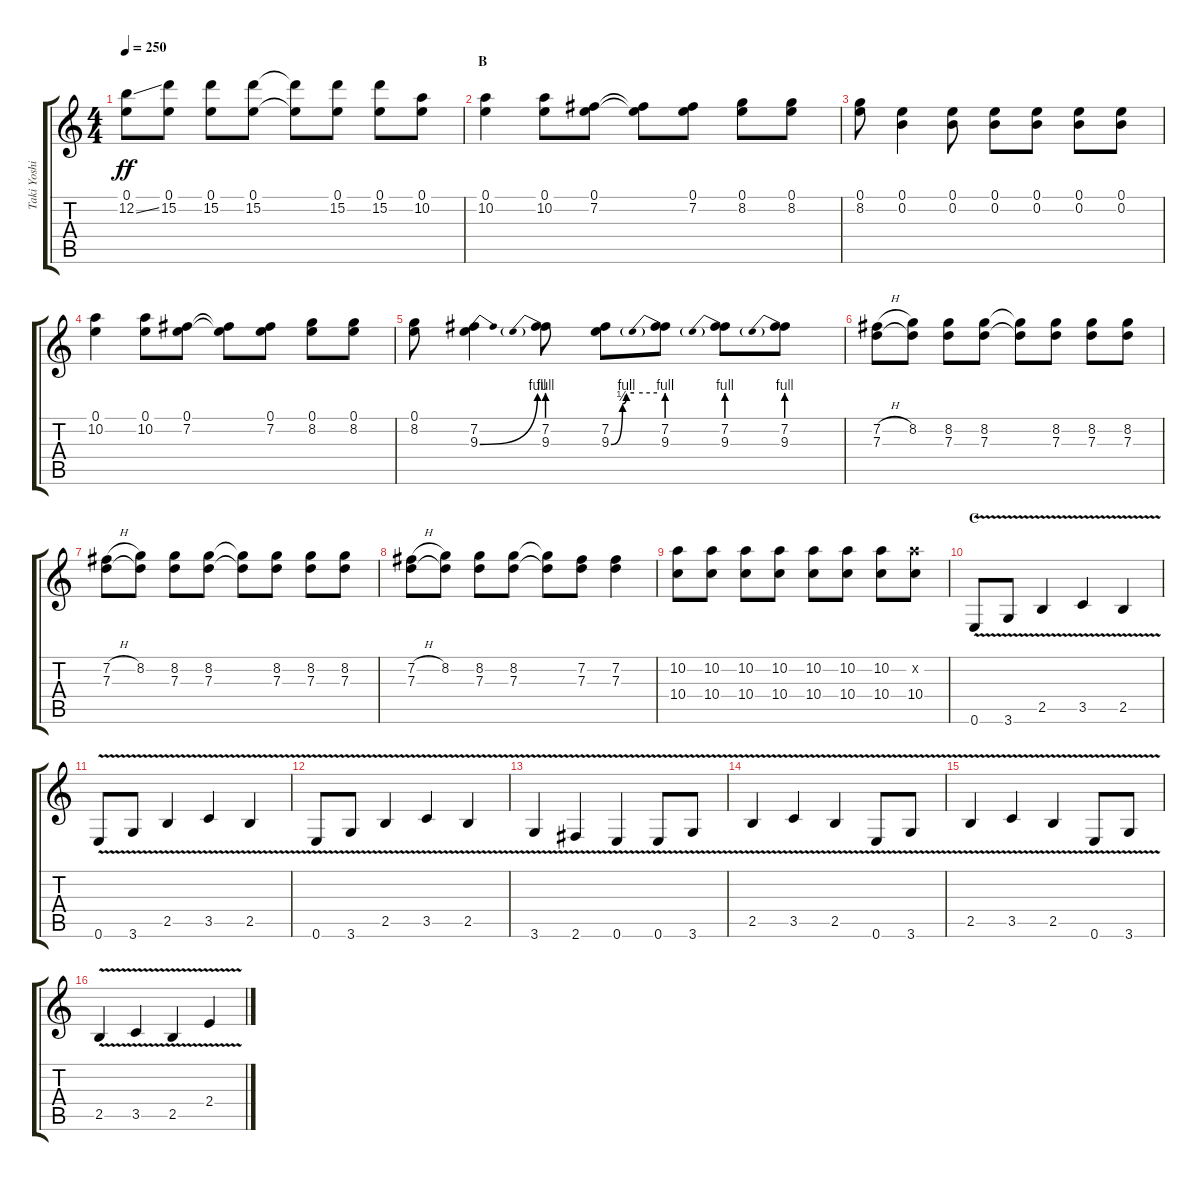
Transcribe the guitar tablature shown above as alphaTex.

\track ("Taki Yoshimitsu-E.GUITAR I" "Taki Yoshi") {instrument distortionguitar}
\staff {score tabs}
\tuning (E4 B3 G3 D3 A2 E2) {hide}
\ts (4 4)
\tempo 250
\clef g2
\ks c
(0.1 12.2{ss}).8{dy ff} (0.1 15.2).8 (0.1 15.2).8 (0.1 15.2).8 (0.1{t} 15.2{t}).8 (0.1 15.2).8 (0.1 15.2).8 (0.1 10.2).8 |
\section ("" "B")
(0.1 10.2).4 (0.1 10.2).8 (0.1 7.2).8 (0.1{t} 7.2{t}).8 (0.1 7.2).8 (0.1 8.2).8 (0.1 8.2).8 |
(0.1 8.2).8 (0.1 0.2).4 (0.1 0.2).8 (0.1 0.2).8 (0.1 0.2).8 (0.1 0.2).8 (0.1 0.2).8 |
(0.1 10.2).4 (0.1 10.2).8 (0.1 7.2).8 (0.1{t} 7.2{t}).8 (0.1 7.2).8 (0.1 8.2).8 (0.1 8.2).8 |
(0.1 8.2).8 (7.2 9.3{be (bend 0 0 60 4)}).4 (7.2 9.3{be (prebend 0 4 60 4)}).8 (7.2 9.3{be (custom 0 0 15 2 20 4 30 4 60 4)}).8 (7.2 9.3{be (prebend 0 4 60 4)}).8 (7.2 9.3{be (prebend 0 4 60 4)}).8 (7.2 9.3{be (prebend 0 4 60 4)}).8 |
(7.2{h} 7.3).8 (8.2 7.3{t}).8 (8.2 7.3).8 (8.2 7.3).8 (8.2{t} 7.3{t}).8 (8.2 7.3).8 (8.2 7.3).8 (8.2 7.3).8 |
(7.2{h} 7.3).8 (8.2 7.3{t}).8 (8.2 7.3).8 (8.2 7.3).8 (8.2{t} 7.3{t}).8 (8.2 7.3).8 (8.2 7.3).8 (8.2 7.3).8 |
(7.2{h} 7.3).8 (8.2 7.3{t}).8 (8.2 7.3).8 (8.2 7.3).8 (8.2{t} 7.3{t}).8 (7.2 7.3).8 (7.2 7.3).4 |
(10.2 10.4).8 (10.2 10.4).8 (10.2 10.4).8 (10.2 10.4).8 (10.2 10.4).8 (10.2 10.4).8 (10.2 10.4).8 (10.2{x} 10.4).8 |
\section ("" "C")
0.6{v}.8 3.6{v}.8 2.5{v}.4 3.5{v}.4 2.5{v}.4 |
0.6{v}.8 3.6{v}.8 2.5{v}.4 3.5{v}.4 2.5{v}.4 |
0.6{v}.8 3.6{v}.8 2.5{v}.4 3.5{v}.4 2.5{v}.4 |
3.6{v}.4 2.6{v}.4 0.6{v}.4 0.6{v}.8 3.6{v}.8 |
2.5{v}.4 3.5{v}.4 2.5{v}.4 0.6{v}.8 3.6{v}.8 |
2.5{v}.4 3.5{v}.4 2.5{v}.4 0.6{v}.8 3.6{v}.8 |
2.5{v}.4 3.5{v}.4 2.5{v}.4 2.4{v}.4
